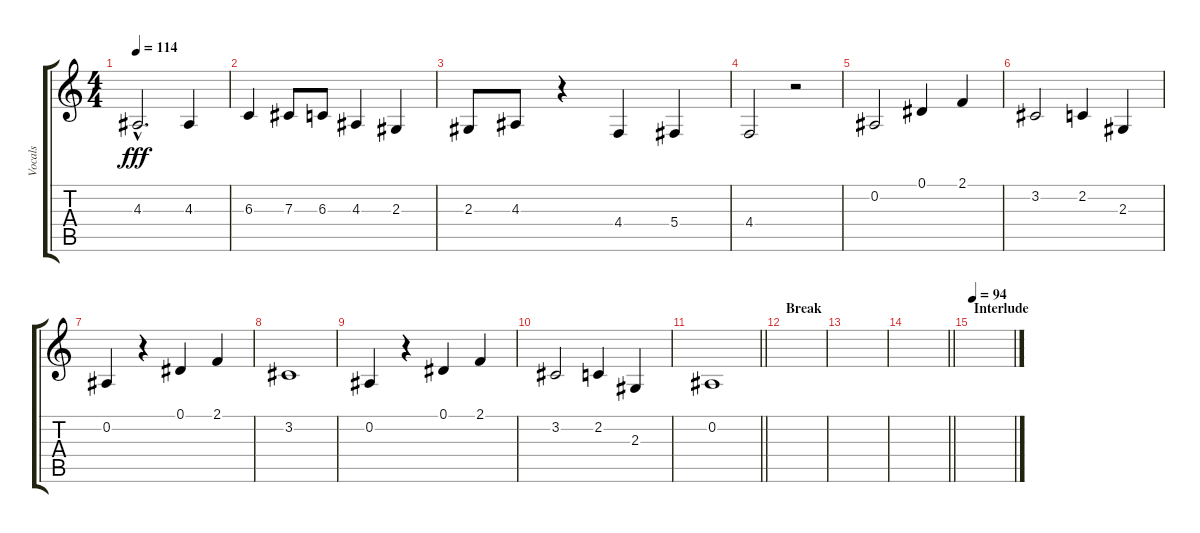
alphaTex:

\track ("Vocals" "Vocals") {instrument choiraahs}
\staff {score tabs}
\tuning (Eb4 Bb3 Gb3 Db3 Ab2 Eb2) {hide}
\ts (4 4)
\tempo 114
\clef g2
\ks c
4.3{hac}.2{d dy fff} 4.3.4 |
6.3.4 7.3.8 6.3.8 4.3.4 2.3.4 |
2.3.8 4.3.8 r.4 4.4.4 5.4.4 |
4.4.2 r.2 |
0.2.2 0.1.4 2.1.4 |
3.2.2 2.2.4 2.3.4 |
0.2.4 r.4 0.1.4 2.1.4 |
3.2.1 |
0.2.4 r.4 0.1.4 2.1.4 |
3.2.2 2.2.4 2.3.4 |
\barLineRight lightlight
0.2.1 |
\section ("" "Break")
|
|
\barLineRight lightlight
|
\section ("" "Interlude")
\tempo 94
